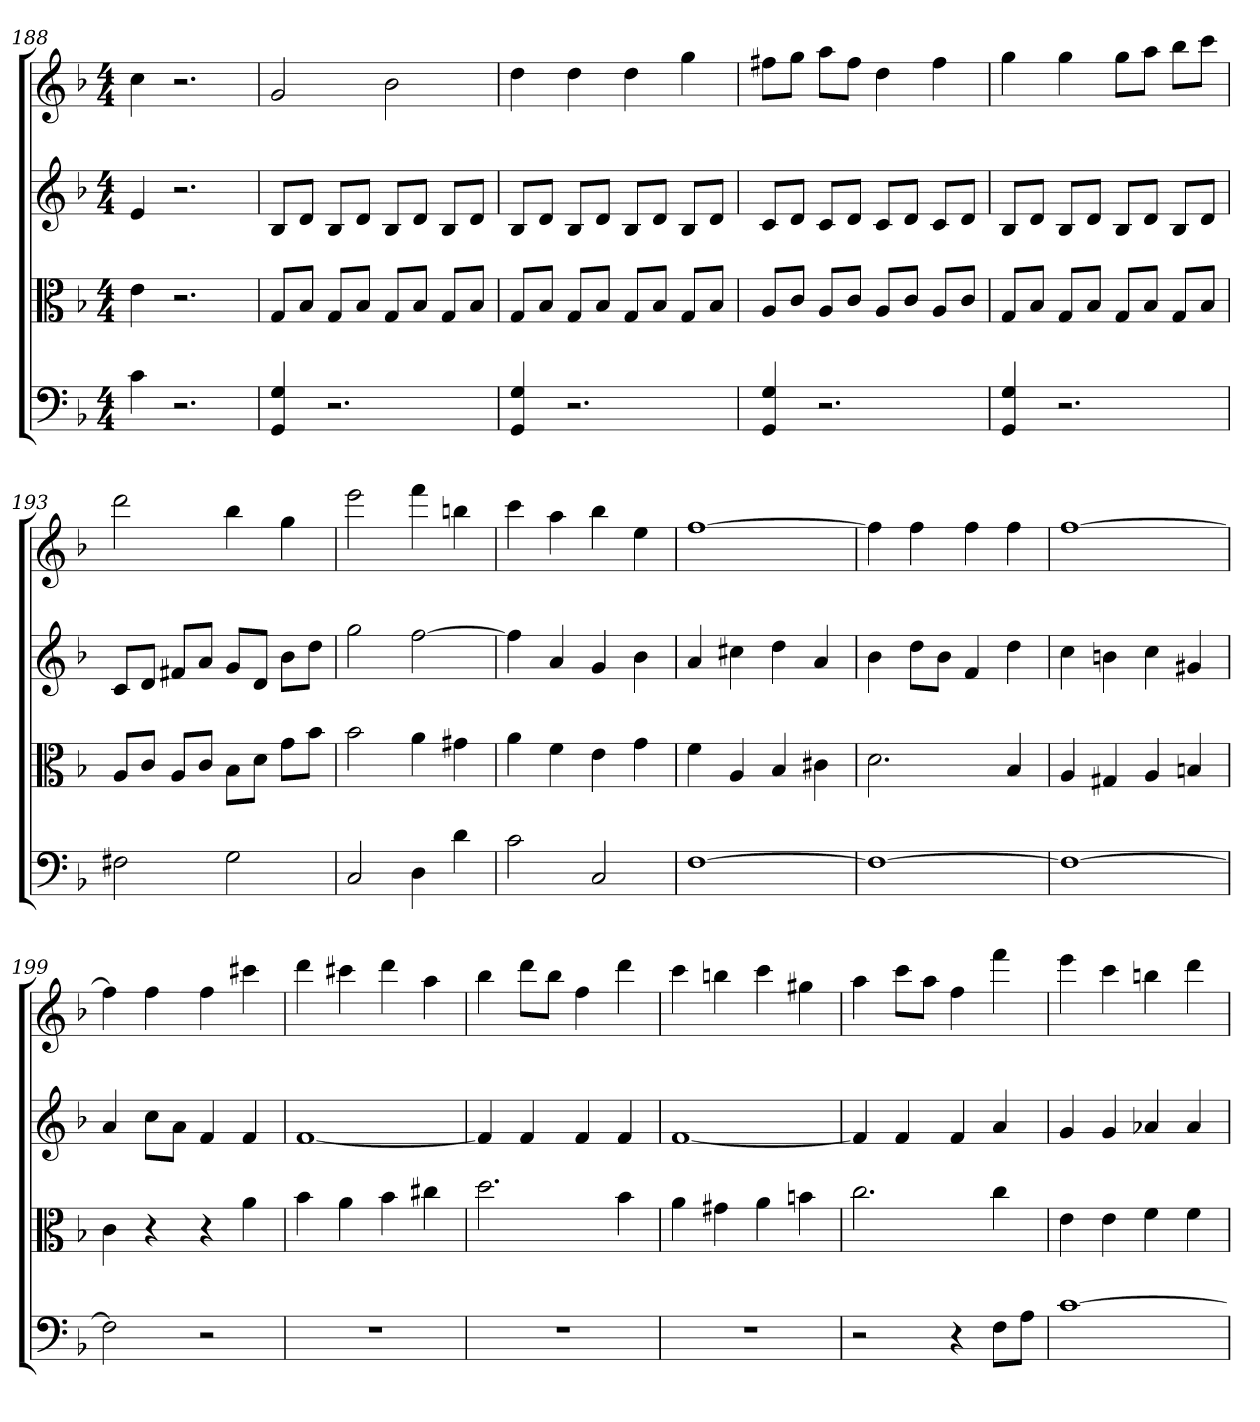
**kern	**kern	**kern	**kern
*part4	*part3	*part2	*part1
*staff4	*staff3	*staff2	*staff1
*clefF4	*clefC3	*	*
*k[b-]	*k[b-]	*k[b-]	*k[b-]
*F:	*F:	*F:	*F:
*M4/4	*M4/4	*M4/4	*M4/4
=188	=188	=188	=188
4c	4e	4e	4cc
2.r	2.r	2.r	2.r
=189	=189	=189	=189
4GG 4G	8G/L	8B-L	2g
.	8B-/J	8dJ	.
2.r	8G/L	8B-L	.
.	8B-/J	8dJ	.
.	8G/L	8B-L	2b-
.	8B-/J	8dJ	.
.	8G/L	8B-L	.
.	8B-/J	8dJ	.
=190	=190	=190	=190
4GG 4G	8G/L	8B-L	4dd
.	8B-/J	8dJ	.
2.r	8G/L	8B-L	4dd
.	8B-/J	8dJ	.
.	8G/L	8B-L	4dd
.	8B-/J	8dJ	.
.	8G/L	8B-L	4gg
.	8B-/J	8dJ	.
=191	=191	=191	=191
4GG 4G	8A/L	8cL	8ff#XL
.	8c/J	8dJ	8ggJ
2.r	8A/L	8cL	8aaL
.	8c/J	8dJ	8ff#J
.	8A/L	8cL	4dd
.	8c/J	8dJ	.
.	8A/L	8cL	4ff#
.	8c/J	8dJ	.
=192	=192	=192	=192
4GG 4G	8G/L	8B-L	4gg
.	8B-/J	8dJ	.
2.r	8G/L	8B-L	4gg
.	8B-/J	8dJ	.
.	8G/L	8B-L	8ggL
.	8B-/J	8dJ	8aaJ
.	8G/L	8B-L	8bb-L
.	8B-/J	8dJ	8cccJ
=193	=193	=193	=193
2F#X	8A/L	8cL	2ddd
.	8c/J	8dJ	.
.	8A/L	8f#XL	.
.	8c/J	8aJ	.
2G	8B-\L	8gL	4bb-
.	8d\J	8dJ	.
.	8g\L	8b-L	4gg
.	8b-\J	8ddJ	.
=194	=194	=194	=194
2C	2b-	2gg	2eee
4D	4a	[2ff	4fff
4d	4g#X	.	4bbn
=195	=195	=195	=195
2c	4a	4ff]	4ccc
.	4f	4a	4aa
2C	4e	4g	4bb-
.	4g	4b-	4ee
=196	=196	=196	=196
[1F	4f	4a	[1ff
.	4A	4cc#X	.
.	4B-	4dd	.
.	4c#X	4a	.
=197	=197	=197	=197
1F_	2.d	4b-	4ff]
.	.	8ddL	4ff
.	.	8b-J	.
.	.	4f	4ff
.	4B-	4dd	4ff
=198	=198	=198	=198
1F_	4A	4cc	[1ff
.	4G#X	4bn	.
.	4A	4cc	.
.	4Bn	4g#X	.
=199	=199	=199	=199
2F]	4c	4a	4ff]
.	4r	8ccL	4ff
.	.	8aJ	.
2r	4r	4f	4ff
.	4a	4f	4ccc#X
=200	=200	=200	=200
1r	4b-	[1f	4ddd
.	4a	.	4ccc#X
.	4b-	.	4ddd
.	4cc#X	.	4aa
=201	=201	=201	=201
1r	2.dd	4f]	4bb-
.	.	4f	8dddL
.	.	.	8bb-J
.	.	4f	4ff
.	4b-	4f	4ddd
=202	=202	=202	=202
1r	4a	[1f	4ccc
.	4g#X	.	4bbn
.	4a	.	4ccc
.	4bn	.	4gg#X
=203	=203	=203	=203
2r	2.cc	4f]	4aa
.	.	4f	8cccL
.	.	.	8aaJ
4r	.	4f	4ff
8F\L	4cc	4a	4fff
8A\J	.	.	.
=204	=204	=204	=204
[1c	4e	4g	4eee
.	4e	4g	4ccc
.	4f	4a-X	4bbn
.	4f	4a-	4ddd
=	=	=	=
*-	*-	*-	*-
